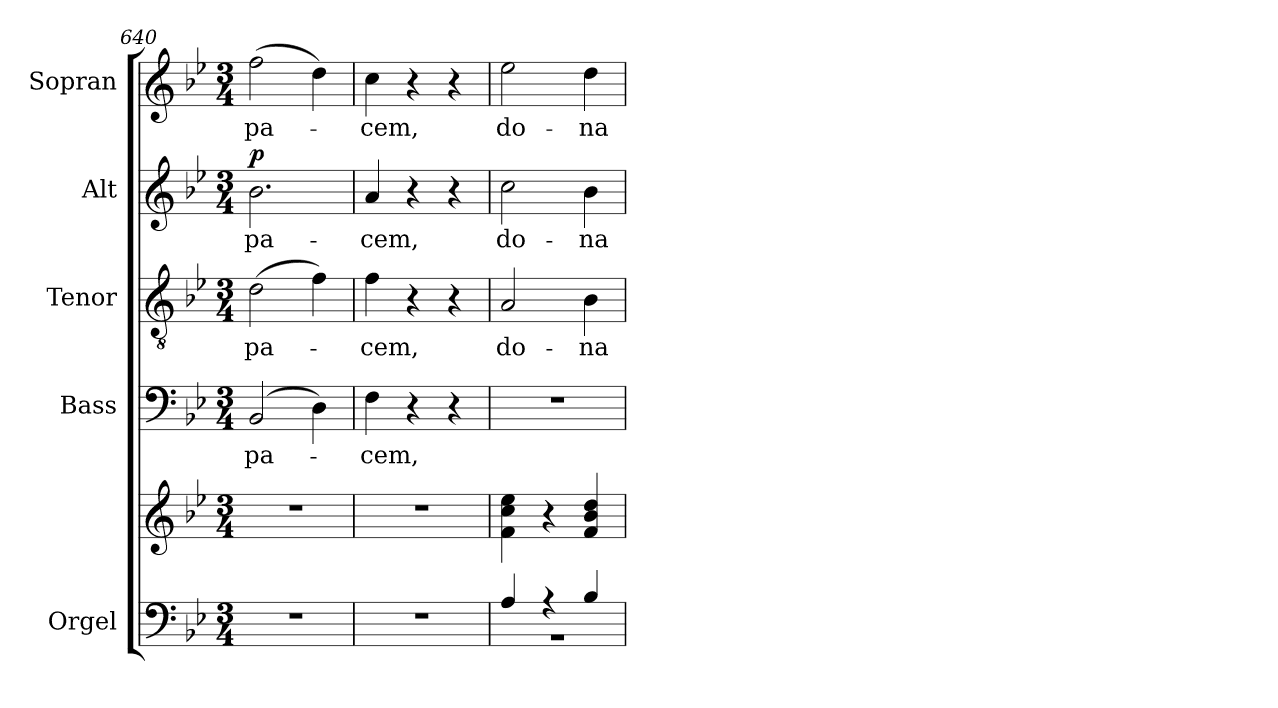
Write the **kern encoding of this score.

**kern	**kern	**kern	**text	**kern	**text	**kern	**text	**dynam	**kern	**text
*part5	*part5	*part4	*part4	*part3	*part3	*part2	*part2	*part2	*part1	*part1
*staff6	*staff5	*staff4	*staff4	*staff3	*staff3	*staff2	*staff2	*staff2	*staff1	*staff1
*I"Orgel	*	*I"Bass	*	*I"Tenor	*	*I"Alt	*	*	*I"Sopran	*
*I'Org.	*	*I'B.	*	*I'T.	*	*I'A.	*	*	*I'S.	*
*clefF4	*clefG2	*clefF4	*	*clefGv2	*	*clefG2	*	*	*clefG2	*
*k[b-e-]	*k[b-e-]	*k[b-e-]	*	*k[b-e-]	*	*k[b-e-]	*	*	*k[b-e-]	*
*B-:	*B-:	*B-:	*	*B-:	*	*B-:	*	*	*B-:	*
*M3/4	*M3/4	*M3/4	*	*M3/4	*	*M3/4	*	*	*M3/4	*
=640	=640	=640	=640	=640	=640	=640	=640	=640	=640	=640
!	!	!	!LO:LY:b	!	!LO:LY:b	!	!LO:LY:b	!LO:DY:a	!	!LO:LY:b
2.r	2.r	(2BB-/	pa-	(>2d\	pa-	2.b-\	pa-	p	(>2ff\	pa-
.	.	4D\)	.	4f\)	.	.	.	.	4dd\)	.
=641	=641	=641	=641	=641	=641	=641	=641	=641	=641	=641
!	!	!	!LO:LY:b	!	!LO:LY:b	!	!LO:LY:b	!	!	!LO:LY:b
2.r	2.r	4F\	-cem,	4f\	-cem,	4a/	-cem,	.	4cc\	-cem,
.	.	4r	.	4r	.	4r	.	.	4r	.
.	.	4r	.	4r	.	4r	.	.	4r	.
=642	=642	=642	=642	=642	=642	=642	=642	=642	=642	=642
*^	*	*	*	*	*	*	*	*	*	*
!	!LO:N:vis=1	!	!	!	!	!LO:LY:b	!	!LO:LY:b	!	!	!LO:LY:b
4A/	2.rBB	4f\ 4cc\ 4ee-\	2.r	.	2A/	do-	2cc\	do-	.	2ee-\	do-
4rA	.	4r	.	.	.	.	.	.	.	.	.
!	!	!	!	!	!	!LO:LY:b	!	!LO:LY:b	!	!	!LO:LY:b
4B-/	.	4f/ 4b-/ 4dd/	.	.	4B-\	-na	4b-\	-na	.	4dd\	-na
*v	*v	*	*	*	*	*	*	*	*	*	*
=	=	=	=	=	=	=	=	=	=	=
*-	*-	*-	*-	*-	*-	*-	*-	*-	*-	*-
